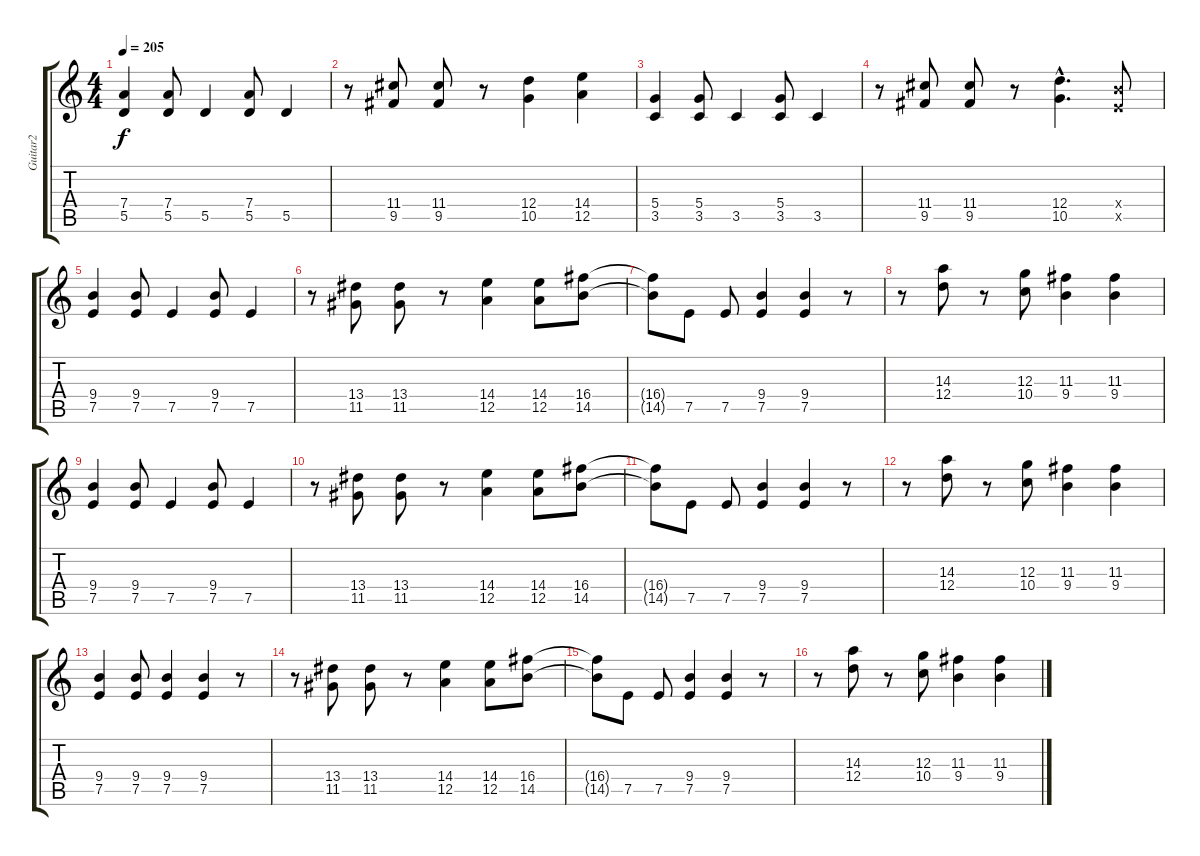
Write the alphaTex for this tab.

\track ("Guitar2" "Guitar2") {instrument distortionguitar}
\staff {score tabs}
\tuning (E4 B3 G3 D3 A2 E2) {hide}
\ts (4 4)
\tempo 205
\clef g2
\ks c
(7.4 5.5).4{dy f} (7.4 5.5).8 5.5.4 (7.4 5.5).8 5.5.4 |
r.8 (11.4 9.5).8 (11.4 9.5).8 r.8 (12.4 10.5).4 (14.4 12.5).4 |
(5.4 3.5).4 (5.4 3.5).8 3.5.4 (5.4 3.5).8 3.5.4 |
r.8 (11.4 9.5).8 (11.4 9.5).8 r.8 (12.4{hac} 10.5{hac}).4{d} (9.4{x} 7.5{x}).8 |
(9.4 7.5).4 (9.4 7.5).8 7.5.4 (9.4 7.5).8 7.5.4 |
r.8 (13.4 11.5).8 (13.4 11.5).8 r.8 (14.4 12.5).4 (14.4 12.5).8 (16.4 14.5).8 |
(16.4{t} 14.5{t}).8 7.5.8 7.5.8 (9.4 7.5).4 (9.4 7.5).4 r.8 |
r.8 (14.3 12.4).8 r.8 (12.3 10.4).8 (11.3 9.4).4 (11.3 9.4).4 |
(9.4 7.5).4 (9.4 7.5).8 7.5.4 (9.4 7.5).8 7.5.4 |
r.8 (13.4 11.5).8 (13.4 11.5).8 r.8 (14.4 12.5).4 (14.4 12.5).8 (16.4 14.5).8 |
(16.4{t} 14.5{t}).8 7.5.8 7.5.8 (9.4 7.5).4 (9.4 7.5).4 r.8 |
r.8 (14.3 12.4).8 r.8 (12.3 10.4).8 (11.3 9.4).4 (11.3 9.4).4 |
(9.4 7.5).4 (9.4 7.5).8 (9.4 7.5).4 (9.4 7.5).4 r.8 |
r.8 (13.4 11.5).8 (13.4 11.5).8 r.8 (14.4 12.5).4 (14.4 12.5).8 (16.4 14.5).8 |
(16.4{t} 14.5{t}).8 7.5.8 7.5.8 (9.4 7.5).4 (9.4 7.5).4 r.8 |
r.8 (14.3 12.4).8 r.8 (12.3 10.4).8 (11.3 9.4).4 (11.3 9.4).4
